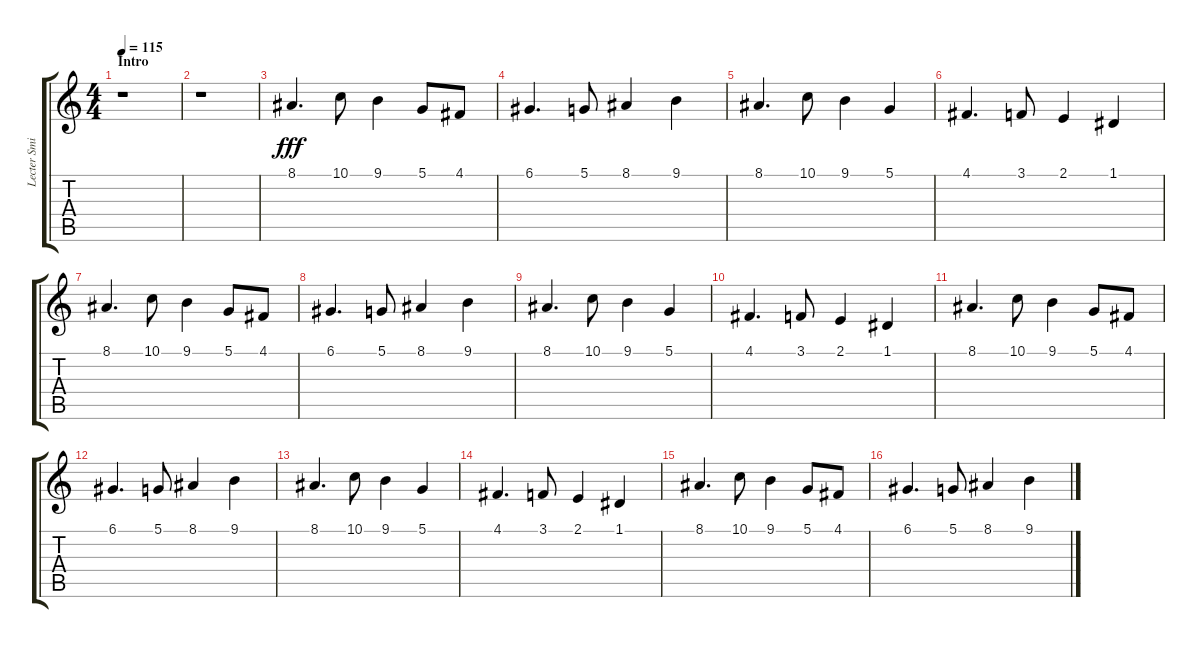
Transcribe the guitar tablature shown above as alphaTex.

\track ("Lecter Smith" "Lecter Smi") {instrument stringensemble1}
\staff {score tabs}
\tuning (D4 A3 F3 C3 G2 D2) {hide}
\ts (4 4)
\section ("" "Intro")
\tempo 115
\clef g2
\ks c
r.1{dy fff instrument stringensemble1} |
r.1 |
8.1.4{d} 10.1.8 9.1.4 5.1.8 4.1.8 |
6.1.4{d} 5.1.8 8.1.4 9.1.4 |
8.1.4{d} 10.1.8 9.1.4 5.1.4 |
4.1.4{d} 3.1.8 2.1.4 1.1.4 |
8.1.4{d} 10.1.8 9.1.4 5.1.8 4.1.8 |
6.1.4{d} 5.1.8 8.1.4 9.1.4 |
8.1.4{d} 10.1.8 9.1.4 5.1.4 |
4.1.4{d} 3.1.8 2.1.4 1.1.4 |
8.1.4{d} 10.1.8 9.1.4 5.1.8 4.1.8 |
6.1.4{d} 5.1.8 8.1.4 9.1.4 |
8.1.4{d} 10.1.8 9.1.4 5.1.4 |
4.1.4{d} 3.1.8 2.1.4 1.1.4 |
8.1.4{d} 10.1.8 9.1.4 5.1.8 4.1.8 |
6.1.4{d} 5.1.8 8.1.4 9.1.4
